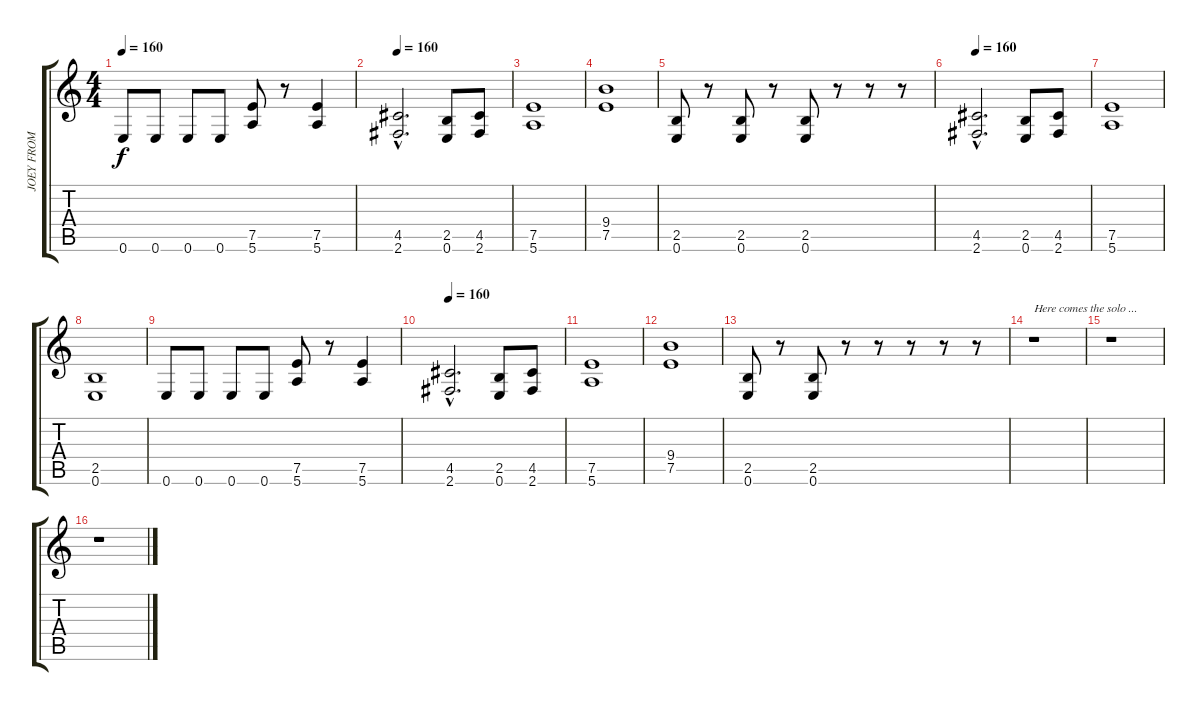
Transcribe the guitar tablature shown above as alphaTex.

\track ("JOEY FROM SLIPKNOT" "JOEY FROM ") {instrument distortionguitar}
\staff {score tabs}
\tuning (E4 B3 G3 D3 A2 E2) {hide}
\ts (4 4)
\tempo 160
\clef g2
\ks c
0.6.8{dy f} 0.6.8 0.6.8 0.6.8 (7.5 5.6).8 r.8 (7.5 5.6).4 |
\tempo 160
(4.5{hac} 2.6{hac}).2{d} (2.5 0.6).8 (4.5 2.6).8 |
(7.5 5.6).1 |
(9.4 7.5).1 |
(2.5 0.6).8 r.8 (2.5 0.6).8 r.8 (2.5 0.6).8 r.8 r.8 r.8 |
\tempo 160
(4.5{hac} 2.6{hac}).2{d} (2.5 0.6).8 (4.5 2.6).8 |
(7.5 5.6).1 |
(2.5 0.6).1 |
0.6.8 0.6.8 0.6.8 0.6.8 (7.5 5.6).8 r.8 (7.5 5.6).4 |
\tempo 160
(4.5{hac} 2.6{hac}).2{d} (2.5 0.6).8 (4.5 2.6).8 |
(7.5 5.6).1 |
(9.4 7.5).1 |
(2.5 0.6).8 r.8 (2.5 0.6).8 r.8 r.8 r.8 r.8 r.8 |
r.1{txt "Here comes the solo ..."} |
r.1 |
r.1
